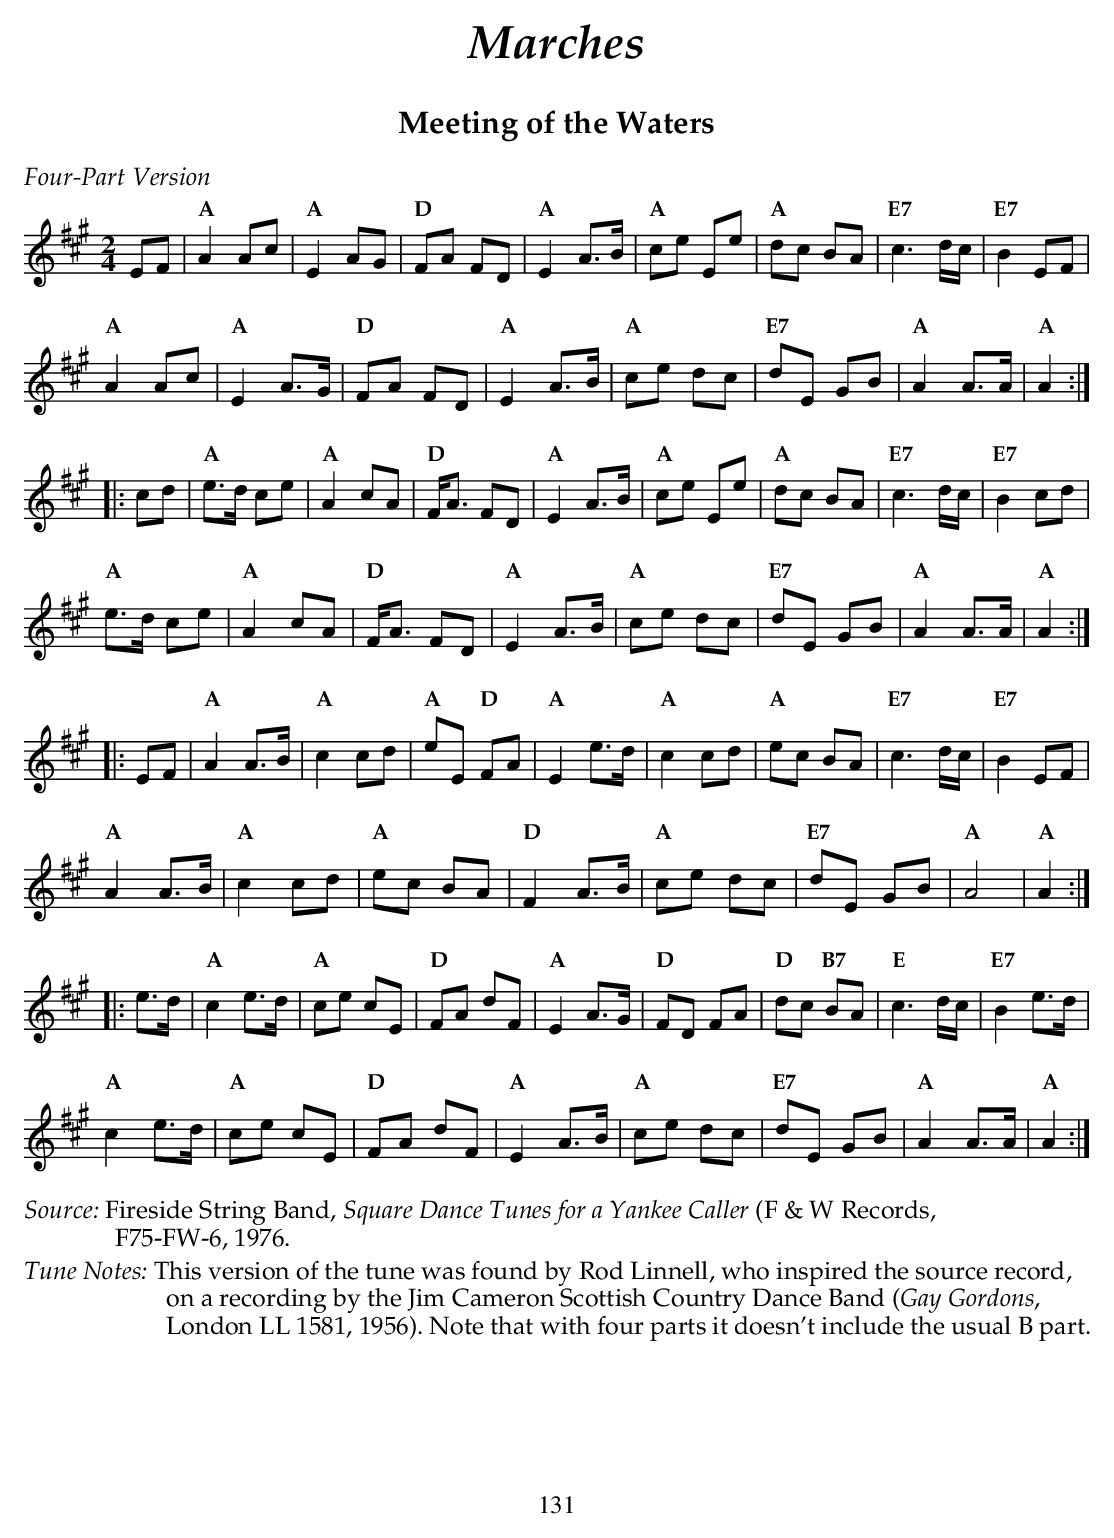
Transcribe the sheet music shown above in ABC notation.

X:1
T:Meeting of the Waters
M:2/4
L:1/8
K:A
%%text $2Four-Part Version$0
EF |\
"A" A2 Ac | "A" E2 AG   | "D" FA FD    | "A" E2 A>B |\
"A" ce Ee | "A" dc BA   | "E7" c3 d/c/ | "E7" B2 EF |
"A" A2 Ac | "A" E2 A>G  | "D" FA FD    | "A" E2 A>B |\
"A" ce dc | "E7" dE GB  | "A" A2 A>A   | "A" A2    :|
|: cd |\
"A" e>d ce | "A" A2 cA  | "D" F<A FD   | "A" E2 A>B |\
"A" ce Ee  | "A" dc BA  | "E7" c3 d/c/ | "E7" B2 cd |
"A" e>d ce |"A"  A2 cA  | "D" F<A FD   | "A" E2 A>B |\
"A" ce dc  | "E7" dE GB | "A" A2 A>A   | "A" A2    :|
|: EF |\
"A" A2 A>B | "A" c2 cd  | "A" eE "D" FA | "A" E2 e>d |\
"A" c2 cd  | "A" ec BA  | "E7" c3 d/c/  | "E7" B2 EF |
"A" A2 A>B | "A" c2 cd  | "A" ec BA     | "D" F2 A>B |\
"A" ce dc  | "E7" dE GB | "A" A4        | "A"    A2 :|
|: e>d |\
"A" c2 e>d | "A" ce cE      | "D" FA dF    | "A" E2 A>G  |\
"D" FD FA  | "D" dc "B7" BA | "E" c3 d/c/  | "E7" B2 e>d |
"A" c2 e>d | "A" ce cE      | "D" FA dF    | "A" E2 A>B  |\
"A" ce dc | "E7" dE GB      | "A" A2 A>A   | "A" A2     :|
